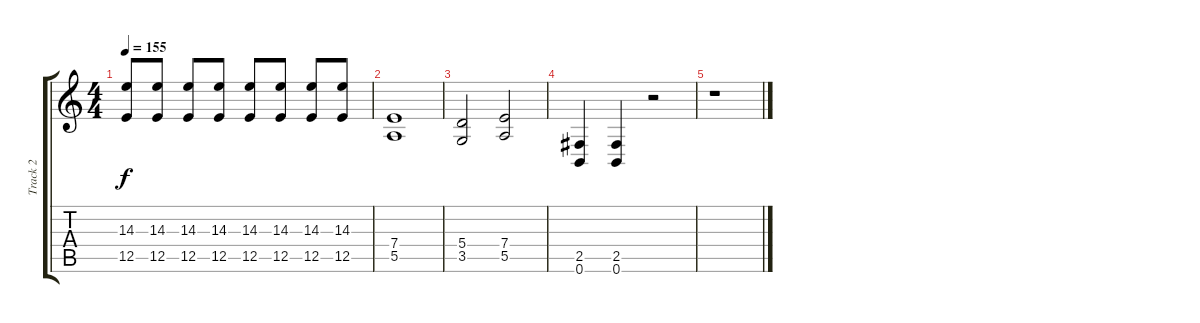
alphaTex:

\track ("Track 2" "Track 2") {instrument distortionguitar}
\staff {score tabs}
\tuning (B3 Gb3 D3 A2 E2 B1) {hide}
\ts (4 4)
\tempo 155
\clef g2
\ks c
(14.3 12.5).8{dy f} (14.3 12.5).8 (14.3 12.5).8 (14.3 12.5).8 (14.3 12.5).8 (14.3 12.5).8 (14.3 12.5).8 (14.3 12.5).8 |
(7.4 5.5).1 |
(5.4 3.5).2 (7.4 5.5).2 |
(2.5 0.6).4 (2.5 0.6).4 r.2 |
r.1
